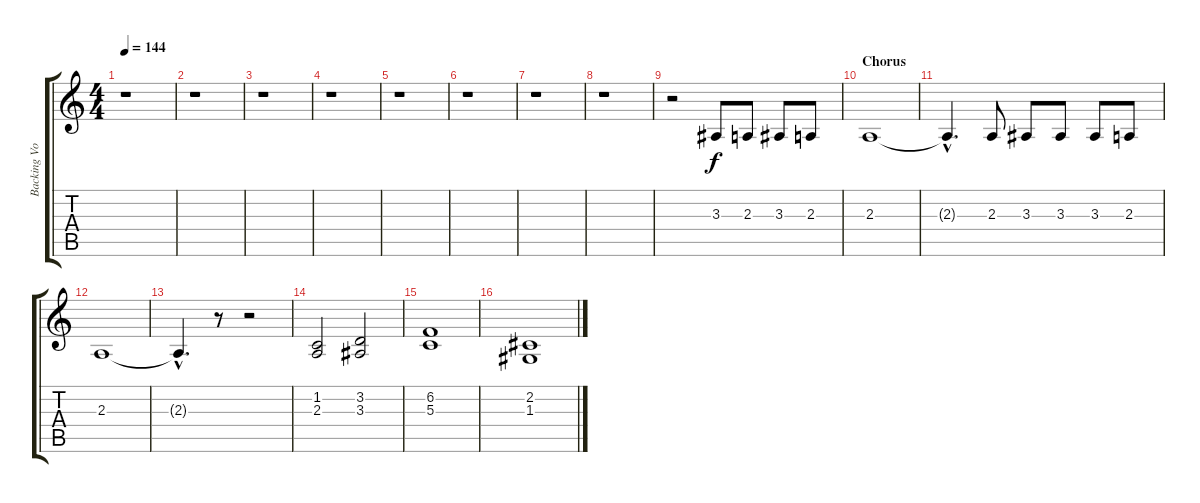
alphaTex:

\track ("Backing Vox" "Backing Vo") {instrument drawbarorgan}
\staff {score tabs}
\tuning (E4 B3 G3 D3 A2 E2) {hide}
\ts (4 4)
\tempo 144
\clef g2
\ks c
r.1{dy f} |
r.1 |
r.1 |
r.1 |
r.1 |
r.1 |
r.1 |
r.1 |
r.2 3.3.8 2.3.8 3.3.8 2.3.8 |
\section ("" "Chorus")
2.3.1 |
2.3{hac t}.4{d} 2.3.8 3.3.8 3.3.8 3.3.8 2.3.8 |
2.3.1 |
2.3{hac t}.4{d} r.8 r.2 |
(1.2 2.3).2 (3.2 3.3).2 |
(6.2 5.3).1 |
(2.2 1.3).1
